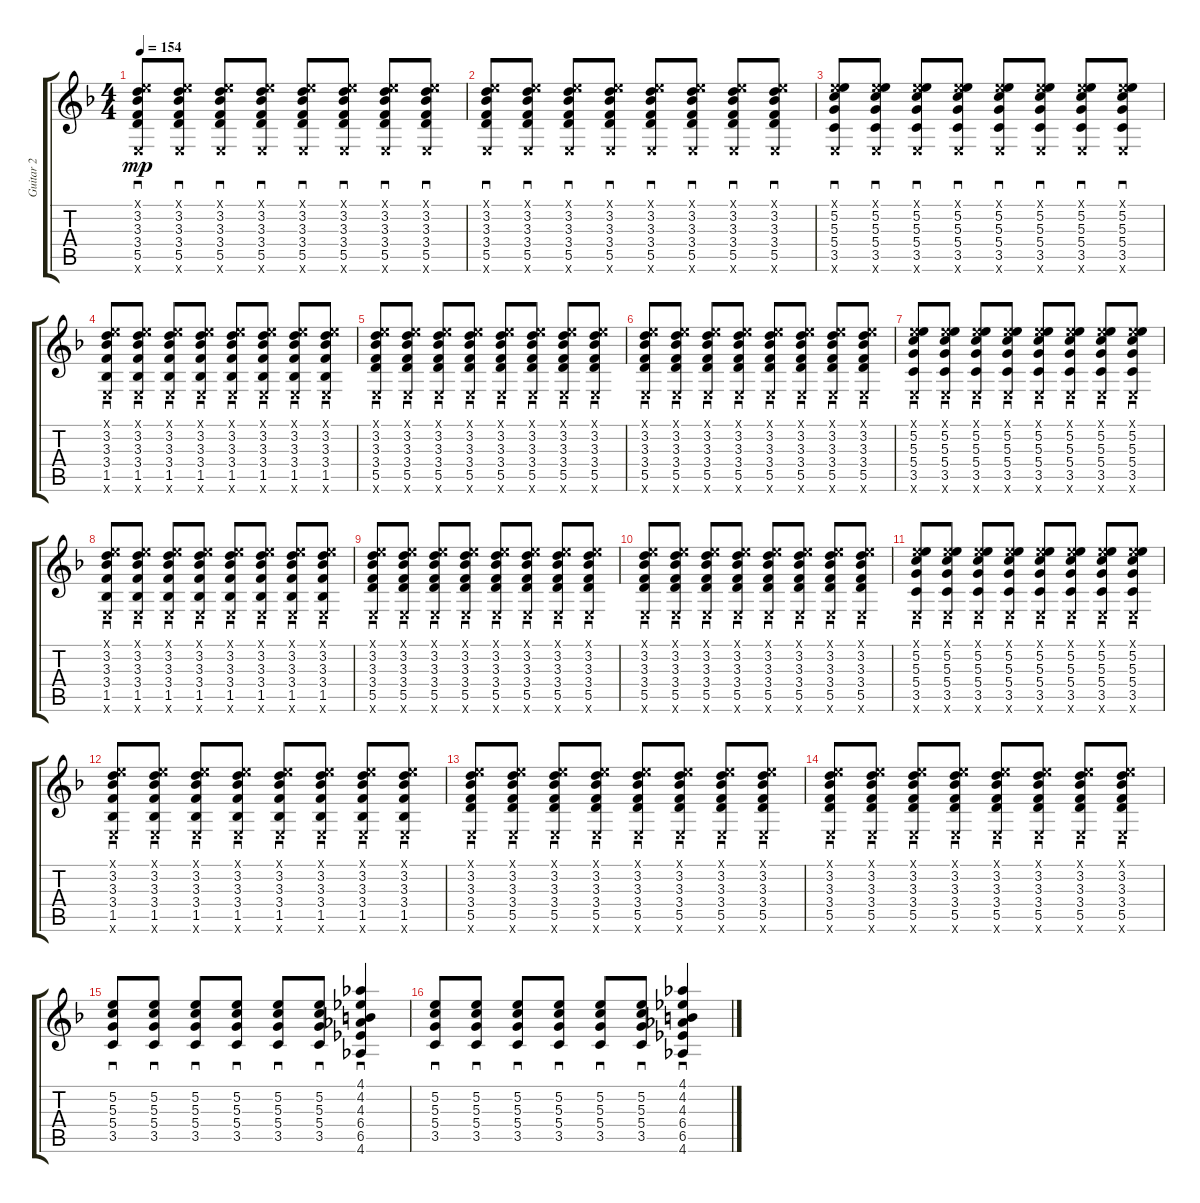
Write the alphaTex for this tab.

\track ("Guitar 2" "Guitar 2") {instrument electricguitarclean}
\staff {score tabs}
\tuning (E4 B3 G3 D3 A2 E2) {hide}
\ts (4 4)
\tempo 154
\clef g2
\ks f
(0.1{x} 3.2 3.3 3.4 5.5 0.6{x}).8{sd dy mp} (0.1{x} 3.2 3.3 3.4 5.5 0.6{x}).8{sd} (0.1{x} 3.2 3.3 3.4 5.5 0.6{x}).8{sd} (0.1{x} 3.2 3.3 3.4 5.5 0.6{x}).8{sd} (0.1{x} 3.2 3.3 3.4 5.5 0.6{x}).8{sd} (0.1{x} 3.2 3.3 3.4 5.5 0.6{x}).8{sd} (0.1{x} 3.2 3.3 3.4 5.5 0.6{x}).8{sd} (0.1{x} 3.2 3.3 3.4 5.5 0.6{x}).8{sd} |
(0.1{x} 3.2 3.3 3.4 5.5 0.6{x}).8{sd} (0.1{x} 3.2 3.3 3.4 5.5 0.6{x}).8{sd} (0.1{x} 3.2 3.3 3.4 5.5 0.6{x}).8{sd} (0.1{x} 3.2 3.3 3.4 5.5 0.6{x}).8{sd} (0.1{x} 3.2 3.3 3.4 5.5 0.6{x}).8{sd} (0.1{x} 3.2 3.3 3.4 5.5 0.6{x}).8{sd} (0.1{x} 3.2 3.3 3.4 5.5 0.6{x}).8{sd} (0.1{x} 3.2 3.3 3.4 5.5 0.6{x}).8{sd} |
(0.1{x} 5.2 5.3 5.4 3.5 0.6{x}).8{sd} (0.1{x} 5.2 5.3 5.4 3.5 0.6{x}).8{sd} (0.1{x} 5.2 5.3 5.4 3.5 0.6{x}).8{sd} (0.1{x} 5.2 5.3 5.4 3.5 0.6{x}).8{sd} (0.1{x} 5.2 5.3 5.4 3.5 0.6{x}).8{sd} (0.1{x} 5.2 5.3 5.4 3.5 0.6{x}).8{sd} (0.1{x} 5.2 5.3 5.4 3.5 0.6{x}).8{sd} (0.1{x} 5.2 5.3 5.4 3.5 0.6{x}).8{sd} |
(0.1{x} 3.2 3.3 3.4 1.5 0.6{x}).8{sd} (0.1{x} 3.2 3.3 3.4 1.5 0.6{x}).8{sd} (0.1{x} 3.2 3.3 3.4 1.5 0.6{x}).8{sd} (0.1{x} 3.2 3.3 3.4 1.5 0.6{x}).8{sd} (0.1{x} 3.2 3.3 3.4 1.5 0.6{x}).8{sd} (0.1{x} 3.2 3.3 3.4 1.5 0.6{x}).8{sd} (0.1{x} 3.2 3.3 3.4 1.5 0.6{x}).8{sd} (0.1{x} 3.2 3.3 3.4 1.5 0.6{x}).8{sd} |
(0.1{x} 3.2 3.3 3.4 5.5 0.6{x}).8{sd} (0.1{x} 3.2 3.3 3.4 5.5 0.6{x}).8{sd} (0.1{x} 3.2 3.3 3.4 5.5 0.6{x}).8{sd} (0.1{x} 3.2 3.3 3.4 5.5 0.6{x}).8{sd} (0.1{x} 3.2 3.3 3.4 5.5 0.6{x}).8{sd} (0.1{x} 3.2 3.3 3.4 5.5 0.6{x}).8{sd} (0.1{x} 3.2 3.3 3.4 5.5 0.6{x}).8{sd} (0.1{x} 3.2 3.3 3.4 5.5 0.6{x}).8{sd} |
(0.1{x} 3.2 3.3 3.4 5.5 0.6{x}).8{sd} (0.1{x} 3.2 3.3 3.4 5.5 0.6{x}).8{sd} (0.1{x} 3.2 3.3 3.4 5.5 0.6{x}).8{sd} (0.1{x} 3.2 3.3 3.4 5.5 0.6{x}).8{sd} (0.1{x} 3.2 3.3 3.4 5.5 0.6{x}).8{sd} (0.1{x} 3.2 3.3 3.4 5.5 0.6{x}).8{sd} (0.1{x} 3.2 3.3 3.4 5.5 0.6{x}).8{sd} (0.1{x} 3.2 3.3 3.4 5.5 0.6{x}).8{sd} |
(0.1{x} 5.2 5.3 5.4 3.5 0.6{x}).8{sd} (0.1{x} 5.2 5.3 5.4 3.5 0.6{x}).8{sd} (0.1{x} 5.2 5.3 5.4 3.5 0.6{x}).8{sd} (0.1{x} 5.2 5.3 5.4 3.5 0.6{x}).8{sd} (0.1{x} 5.2 5.3 5.4 3.5 0.6{x}).8{sd} (0.1{x} 5.2 5.3 5.4 3.5 0.6{x}).8{sd} (0.1{x} 5.2 5.3 5.4 3.5 0.6{x}).8{sd} (0.1{x} 5.2 5.3 5.4 3.5 0.6{x}).8{sd} |
(0.1{x} 3.2 3.3 3.4 1.5 0.6{x}).8{sd} (0.1{x} 3.2 3.3 3.4 1.5 0.6{x}).8{sd} (0.1{x} 3.2 3.3 3.4 1.5 0.6{x}).8{sd} (0.1{x} 3.2 3.3 3.4 1.5 0.6{x}).8{sd} (0.1{x} 3.2 3.3 3.4 1.5 0.6{x}).8{sd} (0.1{x} 3.2 3.3 3.4 1.5 0.6{x}).8{sd} (0.1{x} 3.2 3.3 3.4 1.5 0.6{x}).8{sd} (0.1{x} 3.2 3.3 3.4 1.5 0.6{x}).8{sd} |
(0.1{x} 3.2 3.3 3.4 5.5 0.6{x}).8{sd} (0.1{x} 3.2 3.3 3.4 5.5 0.6{x}).8{sd} (0.1{x} 3.2 3.3 3.4 5.5 0.6{x}).8{sd} (0.1{x} 3.2 3.3 3.4 5.5 0.6{x}).8{sd} (0.1{x} 3.2 3.3 3.4 5.5 0.6{x}).8{sd} (0.1{x} 3.2 3.3 3.4 5.5 0.6{x}).8{sd} (0.1{x} 3.2 3.3 3.4 5.5 0.6{x}).8{sd} (0.1{x} 3.2 3.3 3.4 5.5 0.6{x}).8{sd} |
(0.1{x} 3.2 3.3 3.4 5.5 0.6{x}).8{sd} (0.1{x} 3.2 3.3 3.4 5.5 0.6{x}).8{sd} (0.1{x} 3.2 3.3 3.4 5.5 0.6{x}).8{sd} (0.1{x} 3.2 3.3 3.4 5.5 0.6{x}).8{sd} (0.1{x} 3.2 3.3 3.4 5.5 0.6{x}).8{sd} (0.1{x} 3.2 3.3 3.4 5.5 0.6{x}).8{sd} (0.1{x} 3.2 3.3 3.4 5.5 0.6{x}).8{sd} (0.1{x} 3.2 3.3 3.4 5.5 0.6{x}).8{sd} |
(0.1{x} 5.2 5.3 5.4 3.5 0.6{x}).8{sd} (0.1{x} 5.2 5.3 5.4 3.5 0.6{x}).8{sd} (0.1{x} 5.2 5.3 5.4 3.5 0.6{x}).8{sd} (0.1{x} 5.2 5.3 5.4 3.5 0.6{x}).8{sd} (0.1{x} 5.2 5.3 5.4 3.5 0.6{x}).8{sd} (0.1{x} 5.2 5.3 5.4 3.5 0.6{x}).8{sd} (0.1{x} 5.2 5.3 5.4 3.5 0.6{x}).8{sd} (0.1{x} 5.2 5.3 5.4 3.5 0.6{x}).8{sd} |
(0.1{x} 3.2 3.3 3.4 1.5 0.6{x}).8{sd} (0.1{x} 3.2 3.3 3.4 1.5 0.6{x}).8{sd} (0.1{x} 3.2 3.3 3.4 1.5 0.6{x}).8{sd} (0.1{x} 3.2 3.3 3.4 1.5 0.6{x}).8{sd} (0.1{x} 3.2 3.3 3.4 1.5 0.6{x}).8{sd} (0.1{x} 3.2 3.3 3.4 1.5 0.6{x}).8{sd} (0.1{x} 3.2 3.3 3.4 1.5 0.6{x}).8{sd} (0.1{x} 3.2 3.3 3.4 1.5 0.6{x}).8{sd} |
(0.1{x} 3.2 3.3 3.4 5.5 0.6{x}).8{sd} (0.1{x} 3.2 3.3 3.4 5.5 0.6{x}).8{sd} (0.1{x} 3.2 3.3 3.4 5.5 0.6{x}).8{sd} (0.1{x} 3.2 3.3 3.4 5.5 0.6{x}).8{sd} (0.1{x} 3.2 3.3 3.4 5.5 0.6{x}).8{sd} (0.1{x} 3.2 3.3 3.4 5.5 0.6{x}).8{sd} (0.1{x} 3.2 3.3 3.4 5.5 0.6{x}).8{sd} (0.1{x} 3.2 3.3 3.4 5.5 0.6{x}).8{sd} |
(0.1{x} 3.2 3.3 3.4 5.5 0.6{x}).8{sd} (0.1{x} 3.2 3.3 3.4 5.5 0.6{x}).8{sd} (0.1{x} 3.2 3.3 3.4 5.5 0.6{x}).8{sd} (0.1{x} 3.2 3.3 3.4 5.5 0.6{x}).8{sd} (0.1{x} 3.2 3.3 3.4 5.5 0.6{x}).8{sd} (0.1{x} 3.2 3.3 3.4 5.5 0.6{x}).8{sd} (0.1{x} 3.2 3.3 3.4 5.5 0.6{x}).8{sd} (0.1{x} 3.2 3.3 3.4 5.5 0.6{x}).8{sd} |
(5.2 5.3 5.4 3.5).8{sd} (5.2 5.3 5.4 3.5).8{sd} (5.2 5.3 5.4 3.5).8{sd} (5.2 5.3 5.4 3.5).8{sd} (5.2 5.3 5.4 3.5).8{sd} (5.2 5.3 5.4 3.5).8{sd} (4.1 4.2 4.3 6.4 6.5 4.6).4{sd} |
(5.2 5.3 5.4 3.5).8{sd} (5.2 5.3 5.4 3.5).8{sd} (5.2 5.3 5.4 3.5).8{sd} (5.2 5.3 5.4 3.5).8{sd} (5.2 5.3 5.4 3.5).8{sd} (5.2 5.3 5.4 3.5).8{sd} (4.1 4.2 4.3 6.4 6.5 4.6).4{sd}
